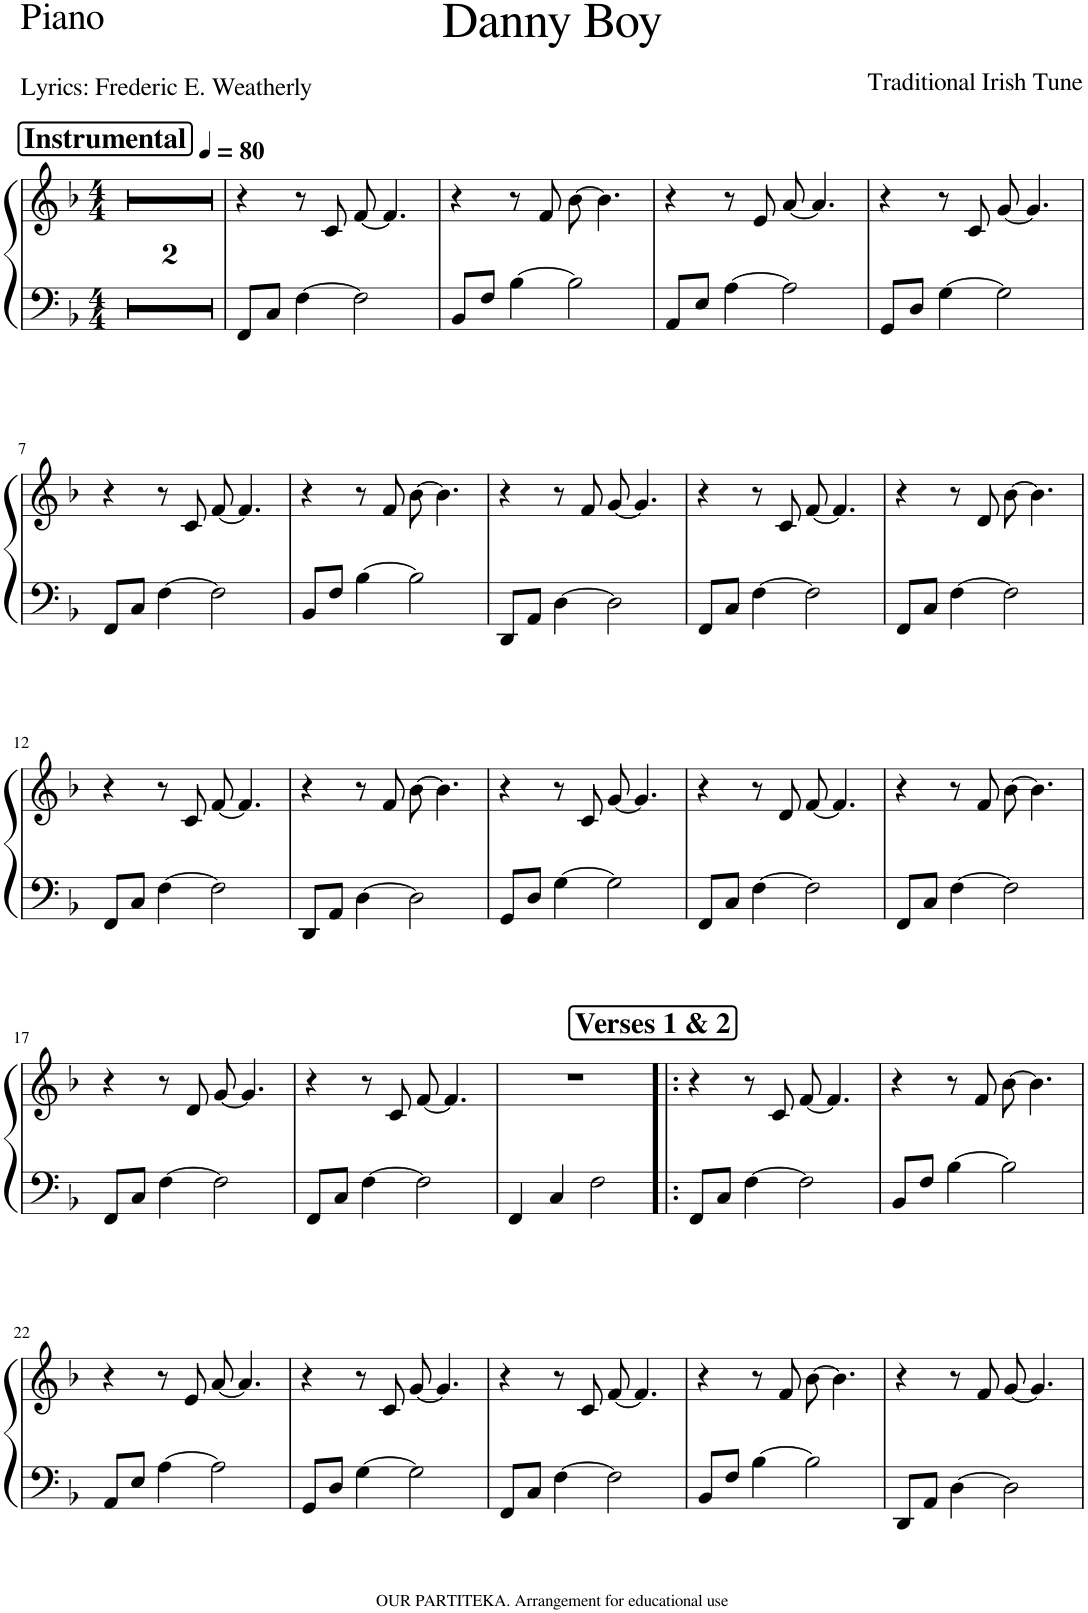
**kern	**kern
*part1	*part1
*staff2	*staff1
*I"Piano	*
*I'Pno.	*
*clefF4	*clefG2
*k[b-]	*k[b-]
*M4/4	*M4/4
*MM80	*MM80
!!LO:REH:place=s1:a:B:cj:fs=14:t=Instrumental
=1	=1
1r	1r
=2	=2
1r	1r
=3	=3
8FF/L	4r
8C/J	.
[4F\	8r
.	8c/
2F\]	[8f/
.	4.f/]
=4	=4
8BB-/L	4r
8F/J	.
[4B-\	8r
.	8f/
2B-\]	[8b-\
.	4.b-\]
=5	=5
8AA/L	4r
8E/J	.
[4A\	8r
.	8e/
2A\]	[8a/
.	4.a/]
=6	=6
8GG/L	4r
8D/J	.
[4G\	8r
.	8c/
2G\]	[8g/
.	4.g/]
!!LO:LB:g=z
=7	=7
8FF/L	4r
8C/J	.
[4F\	8r
.	8c/
2F\]	[8f/
.	4.f/]
=8	=8
8BB-/L	4r
8F/J	.
[4B-\	8r
.	8f/
2B-\]	[8b-\
.	4.b-\]
=9	=9
8DD/L	4r
8AA/J	.
[4D\	8r
.	8f/
2D\]	[8g/
.	4.g/]
=10	=10
8FF/L	4r
8C/J	.
[4F\	8r
.	8c/
2F\]	[8f/
.	4.f/]
=11	=11
8FF/L	4r
8C/J	.
[4F\	8r
.	8d/
2F\]	[8b-\
.	4.b-\]
!!LO:LB:g=z
=12	=12
8FF/L	4r
8C/J	.
[4F\	8r
.	8c/
2F\]	[8f/
.	4.f/]
=13	=13
8DD/L	4r
8AA/J	.
[4D\	8r
.	8f/
2D\]	[8b-\
.	4.b-\]
=14	=14
8GG/L	4r
8D/J	.
[4G\	8r
.	8c/
2G\]	[8g/
.	4.g/]
=15	=15
8FF/L	4r
8C/J	.
[4F\	8r
.	8d/
2F\]	[8f/
.	4.f/]
=16	=16
8FF/L	4r
8C/J	.
[4F\	8r
.	8f/
2F\]	[8b-\
.	4.b-\]
!!LO:LB:g=z
=17	=17
8FF/L	4r
8C/J	.
[4F\	8r
.	8d/
2F\]	[8g/
.	4.g/]
=18	=18
8FF/L	4r
8C/J	.
[4F\	8r
.	8c/
2F\]	[8f/
.	4.f/]
=19	=19
4FF/	1r
4C/	.
2F\	.
!!LO:REH:place=s1:a:B:cj:fs=14:t=Verses 1 & 2
=20!|:	=20!|:
8FF/L	4r
8C/J	.
[4F\	8r
.	8c/
2F\]	[8f/
.	4.f/]
=21	=21
8BB-/L	4r
8F/J	.
[4B-\	8r
.	8f/
2B-\]	[8b-\
.	4.b-\]
!!LO:LB:g=z
=22	=22
8AA/L	4r
8E/J	.
[4A\	8r
.	8e/
2A\]	[8a/
.	4.a/]
=23	=23
8GG/L	4r
8D/J	.
[4G\	8r
.	8c/
2G\]	[8g/
.	4.g/]
=24	=24
8FF/L	4r
8C/J	.
[4F\	8r
.	8c/
2F\]	[8f/
.	4.f/]
=25	=25
8BB-/L	4r
8F/J	.
[4B-\	8r
.	8f/
2B-\]	[8b-\
.	4.b-\]
=	=
*-	*-
